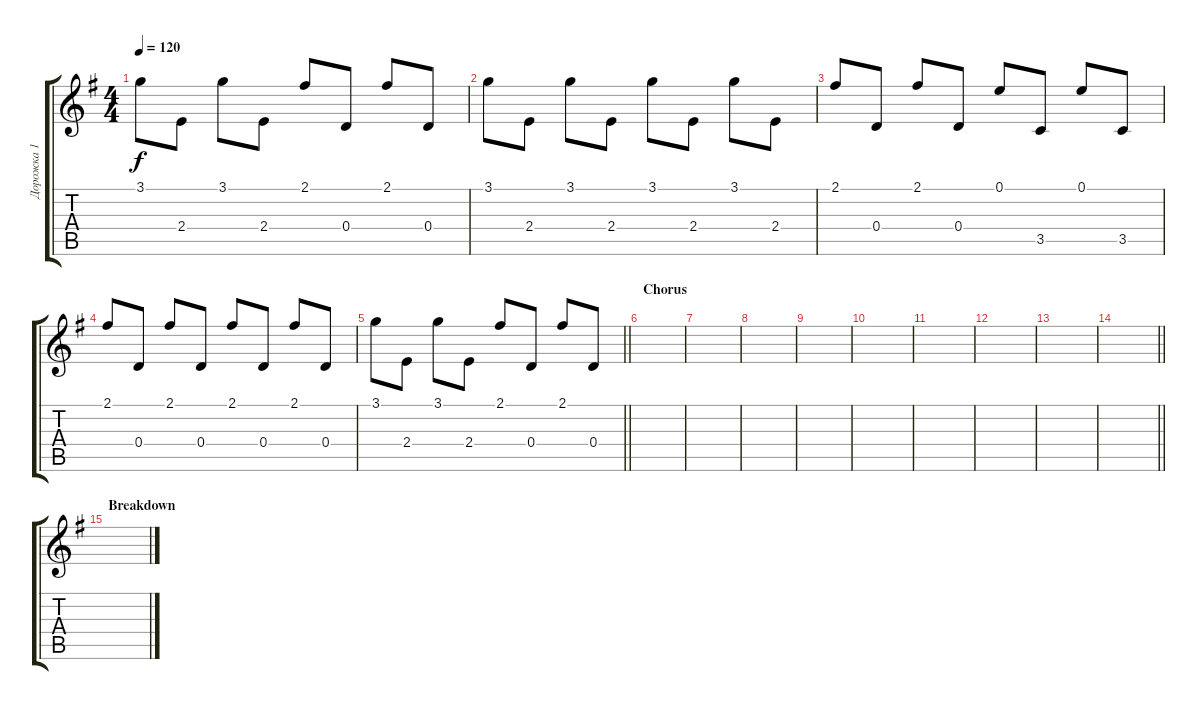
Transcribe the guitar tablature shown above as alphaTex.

\track ("Дорожка 1" "Дорожка 1") {instrument electricguitarclean}
\staff {score tabs}
\tuning (E4 B3 G3 D3 A2 E2) {hide}
\ts (4 4)
\tempo 120
\clef g2
\ks g
3.1.8{dy f} 2.4.8 3.1.8 2.4.8 2.1.8 0.4.8 2.1.8 0.4.8 |
3.1.8 2.4.8 3.1.8 2.4.8 3.1.8 2.4.8 3.1.8 2.4.8 |
2.1.8 0.4.8 2.1.8 0.4.8 0.1.8 3.5.8 0.1.8 3.5.8 |
2.1.8 0.4.8 2.1.8 0.4.8 2.1.8 0.4.8 2.1.8 0.4.8 |
\barLineRight lightlight
3.1.8 2.4.8 3.1.8 2.4.8 2.1.8 0.4.8 2.1.8 0.4.8 |
\section ("" "Chorus")
|
|
|
|
|
|
|
|
\barLineRight lightlight
|
\section ("" "Breakdown")
